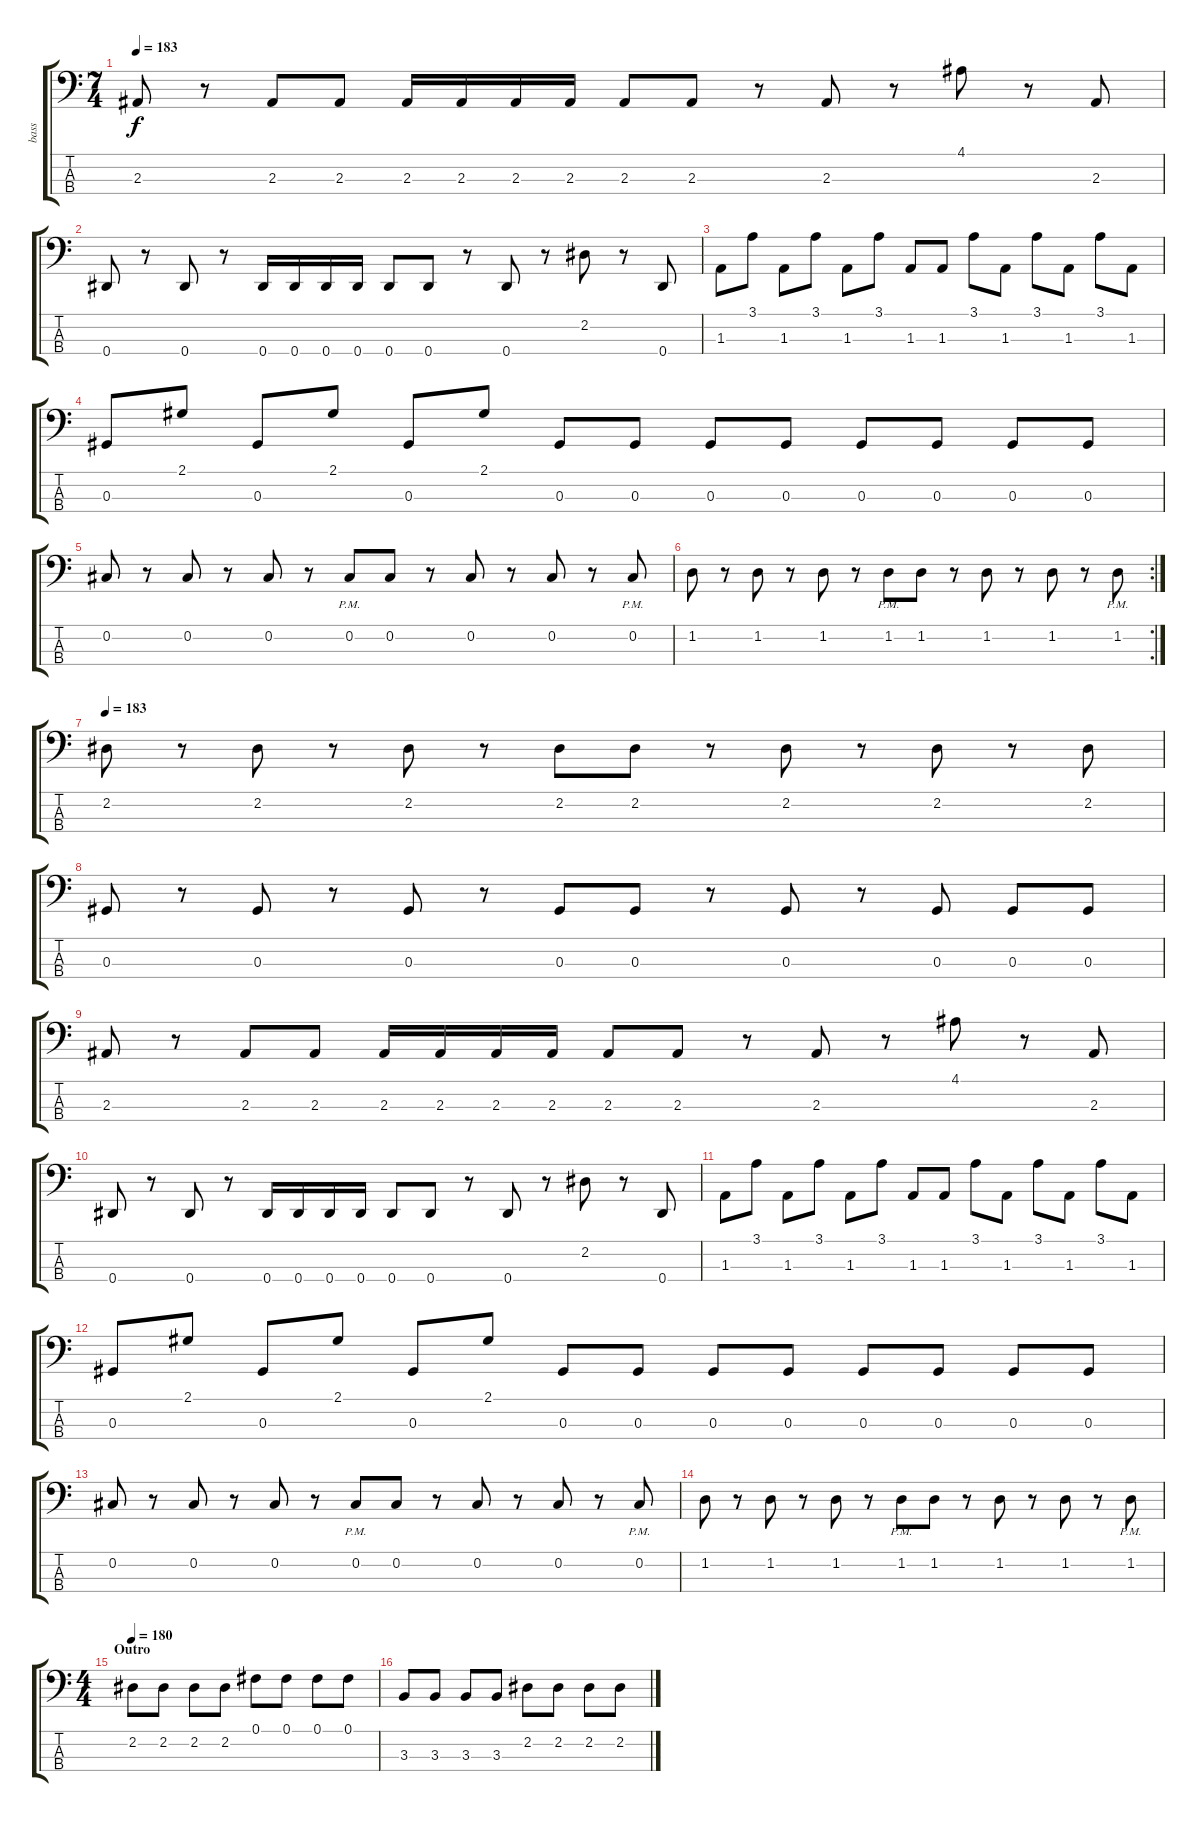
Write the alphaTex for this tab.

\track ("bass" "bass") {instrument electricbassfinger}
\staff {score tabs}
\tuning (Gb2 Db2 Ab1 Eb1) {hide}
\ts (7 4)
\tempo 183
\clef f4
\ks c
2.3.8{dy f} r.8 2.3.8 2.3.8 2.3.16 2.3.16 2.3.16 2.3.16 2.3.8 2.3.8 r.8 2.3.8 r.8 4.1.8 r.8 2.3.8 |
0.4.8 r.8 0.4.8 r.8 0.4.16 0.4.16 0.4.16 0.4.16 0.4.8 0.4.8 r.8 0.4.8 r.8 2.2.8 r.8 0.4.8 |
1.3.8 3.1.8 1.3.8 3.1.8 1.3.8 3.1.8 1.3.8 1.3.8 3.1.8 1.3.8 3.1.8 1.3.8 3.1.8 1.3.8 |
0.3.8 2.1.8 0.3.8 2.1.8 0.3.8 2.1.8 0.3.8 0.3.8 0.3.8 0.3.8 0.3.8 0.3.8 0.3.8 0.3.8 |
0.2.8 r.8 0.2.8 r.8 0.2.8 r.8 0.2{pm}.8 0.2.8 r.8 0.2.8 r.8 0.2.8 r.8 0.2{pm}.8 |
\rc 2
1.2.8 r.8 1.2.8 r.8 1.2.8 r.8 1.2{pm}.8 1.2.8 r.8 1.2.8 r.8 1.2.8 r.8 1.2{pm}.8 |
\tempo 183
2.2.8{volume 9} r.8 2.2.8 r.8 2.2.8 r.8 2.2.8 2.2.8 r.8 2.2.8 r.8 2.2.8 r.8 2.2.8 |
0.3.8 r.8 0.3.8 r.8 0.3.8 r.8 0.3.8 0.3.8 r.8 0.3.8 r.8 0.3.8 0.3.8 0.3.8 |
2.3.8 r.8 2.3.8 2.3.8 2.3.16 2.3.16 2.3.16 2.3.16 2.3.8 2.3.8 r.8 2.3.8 r.8 4.1.8 r.8 2.3.8 |
0.4.8 r.8 0.4.8 r.8 0.4.16 0.4.16 0.4.16 0.4.16 0.4.8 0.4.8 r.8 0.4.8 r.8 2.2.8 r.8 0.4.8 |
1.3.8 3.1.8 1.3.8 3.1.8 1.3.8 3.1.8 1.3.8 1.3.8 3.1.8 1.3.8 3.1.8 1.3.8 3.1.8 1.3.8 |
0.3.8 2.1.8 0.3.8 2.1.8 0.3.8 2.1.8 0.3.8 0.3.8 0.3.8 0.3.8 0.3.8 0.3.8 0.3.8 0.3.8 |
0.2.8 r.8 0.2.8 r.8 0.2.8 r.8 0.2{pm}.8 0.2.8 r.8 0.2.8 r.8 0.2.8 r.8 0.2{pm}.8 |
1.2.8 r.8 1.2.8 r.8 1.2.8 r.8 1.2{pm}.8 1.2.8 r.8 1.2.8 r.8 1.2.8 r.8 1.2{pm}.8 |
\ts (4 4)
\section ("" "Outro")
\tempo 180
2.2.8 2.2.8 2.2.8 2.2.8 0.1.8 0.1.8 0.1.8 0.1.8 |
3.3.8 3.3.8 3.3.8 3.3.8 2.2.8 2.2.8 2.2.8 2.2.8
